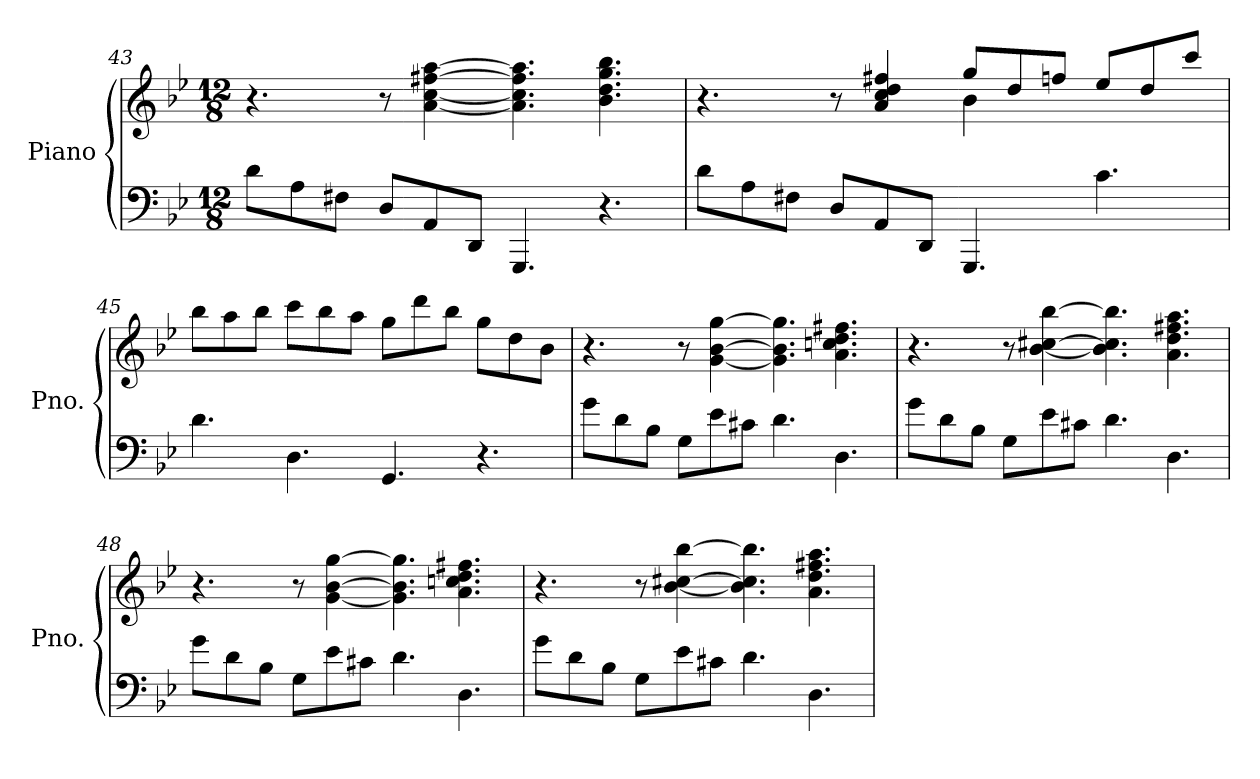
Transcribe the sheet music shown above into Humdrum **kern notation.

**kern	**kern
*part1	*part1
*staff2	*staff1
*I"Piano	*
*I'Pno.	*
*clefF4	*clefG2
*k[b-e-]	*k[b-e-]
*M12/8	*M12/8
=43	=43
8d\L	4.r
8A\	.
8F#X\J	.
8D/L	8r
8AA/	[4a\ [4cc\ [4ff#X\ [4aa\
8DD/J	.
4.GGG/	4.a\] 4.cc\] 4.ff#\] 4.aa\]
4.r	4.b-\ 4.dd\ 4.gg\ 4.bb-\
=44	=44
*	*^
8d\L	4.r	4.ryy
8A\	.	.
8F#X\J	.	.
8D/L	8r	4.ryy
8AA/	4a/ 4cc/ 4dd/ 4ff#X/	.
8DD/J	.	.
4.GGG/	8gg/L	4b-\
.	8dd/	.
.	8ffn/J	2ryy
4.c\	8ee-/L	.
.	8dd/	.
.	8ccc/J	.
*	*v	*v
!!LO:PB:g=z
=45	=45
4.d\	8bb-\L
.	8aa\
.	8bb-\J
4.D\	8ccc\L
.	8bb-\
.	8aa\J
4.GG/	8gg\L
.	8ddd\
.	8bb-\J
4.r	8gg\L
.	8dd\
.	8b-\J
=46	=46
8g\L	4.r
8d\	.
8B-\J	.
8G\L	8r
8e-\	[4g\ [4b-\ [4gg\
8c#X\J	.
4.d\	4.g\] 4.b-\] 4.gg\]
4.D\	4.a\ 4.ccn\ 4.dd\ 4.ff#X\
=47	=47
8g\L	4.r
8d\	.
8B-\J	.
8G\L	8r
8e-\	[4b-\ [4cc#X\ [4bb-\
8c#X\J	.
4.d\	4.b-\] 4.cc#\] 4.bb-\]
4.D\	4.a\ 4.dd\ 4.ff#X\ 4.aa\
!!LO:LB:g=z
=48	=48
8g\L	4.r
8d\	.
8B-\J	.
8G\L	8r
8e-\	[4g\ [4b-\ [4gg\
8c#X\J	.
4.d\	4.g\] 4.b-\] 4.gg\]
4.D\	4.a\ 4.ccn\ 4.dd\ 4.ff#X\
=49	=49
8g\L	4.r
8d\	.
8B-\J	.
8G\L	8r
8e-\	[4b-\ [4cc#X\ [4bb-\
8c#X\J	.
4.d\	4.b-\] 4.cc#\] 4.bb-\]
4.D\	4.a\ 4.dd\ 4.ff#X\ 4.aa\
=	=
*-	*-
